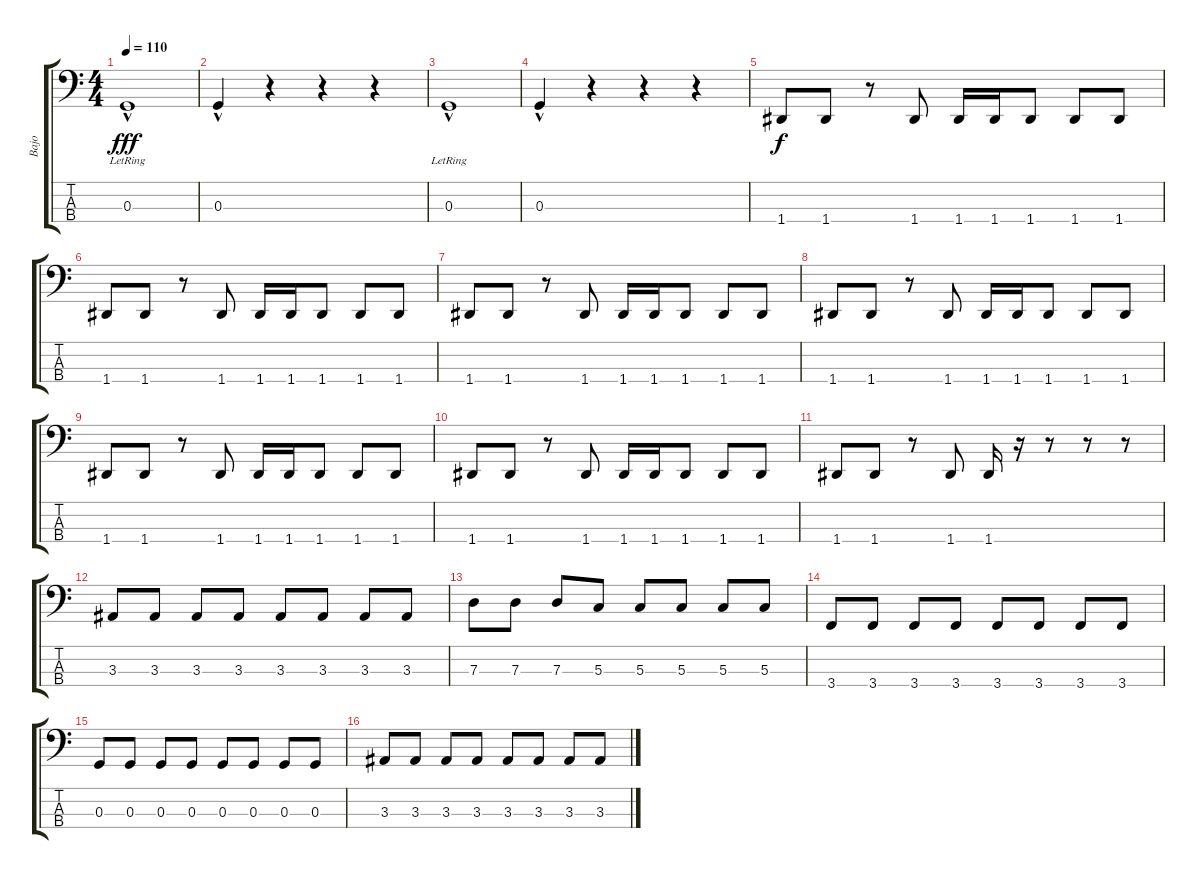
\track ("Bajo" "Bajo") {instrument electricbassfinger}
\staff {score tabs}
\tuning (F2 C2 G1 D1) {hide}
\ts (4 4)
\tempo 110
\clef f4
\ks c
0.3{hac lr}.1{dy fff} |
0.3{hac}.4 r.4 r.4 r.4 |
0.3{hac lr}.1 |
0.3{hac}.4 r.4 r.4 r.4 |
1.4.8{dy f} 1.4.8 r.8 1.4.8 1.4.16 1.4.16 1.4.8 1.4.8 1.4.8 |
1.4.8 1.4.8 r.8 1.4.8 1.4.16 1.4.16 1.4.8 1.4.8 1.4.8 |
1.4.8 1.4.8 r.8 1.4.8 1.4.16 1.4.16 1.4.8 1.4.8 1.4.8 |
1.4.8 1.4.8 r.8 1.4.8 1.4.16 1.4.16 1.4.8 1.4.8 1.4.8 |
1.4.8 1.4.8 r.8 1.4.8 1.4.16 1.4.16 1.4.8 1.4.8 1.4.8 |
1.4.8 1.4.8 r.8 1.4.8 1.4.16 1.4.16 1.4.8 1.4.8 1.4.8 |
1.4.8 1.4.8 r.8 1.4.8 1.4.16 r.16 r.8 r.8 r.8 |
3.3.8 3.3.8 3.3.8 3.3.8 3.3.8 3.3.8 3.3.8 3.3.8 |
7.3.8 7.3.8 7.3.8 5.3.8 5.3.8 5.3.8 5.3.8 5.3.8 |
3.4.8 3.4.8 3.4.8 3.4.8 3.4.8 3.4.8 3.4.8 3.4.8 |
0.3.8 0.3.8 0.3.8 0.3.8 0.3.8 0.3.8 0.3.8 0.3.8 |
3.3.8 3.3.8 3.3.8 3.3.8 3.3.8 3.3.8 3.3.8 3.3.8
